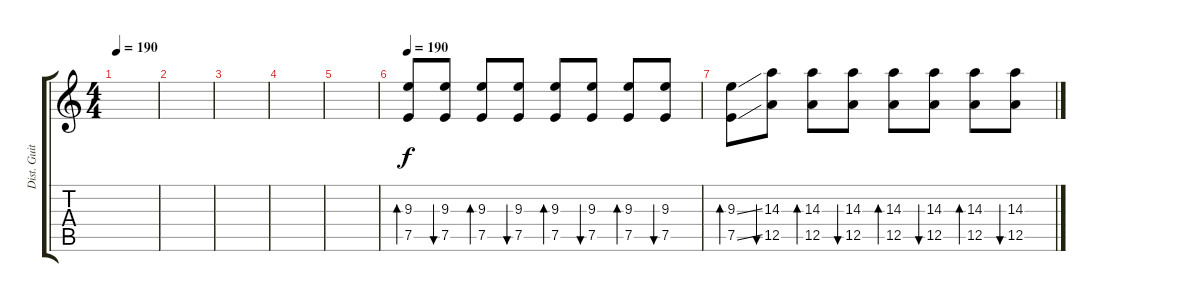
\track ("Dist. Guitar 2" "Dist. Guit") {instrument distortionguitar}
\staff {score tabs}
\tuning (E4 B3 G3 D3 A2 D2) {hide}
\ts (4 4)
\tempo 190
\clef g2
\ks c
|
|
|
|
|
\tempo 190
(9.3 7.5).8{bd 60} (9.3 7.5).8{bu 60} (9.3 7.5).8{bd 60} (9.3 7.5).8{bu 60} (9.3 7.5).8{bd 60} (9.3 7.5).8{bu 60} (9.3 7.5).8{bd 60} (9.3 7.5).8{bu 60} |
(9.3{ss} 7.5{ss}).8{bd 60} (14.3 12.5).8{bu 60} (14.3 12.5).8{bd 60} (14.3 12.5).8{bu 60} (14.3 12.5).8{bd 60} (14.3 12.5).8{bu 60} (14.3 12.5).8{bd 60} (14.3 12.5).8{bu 60}
